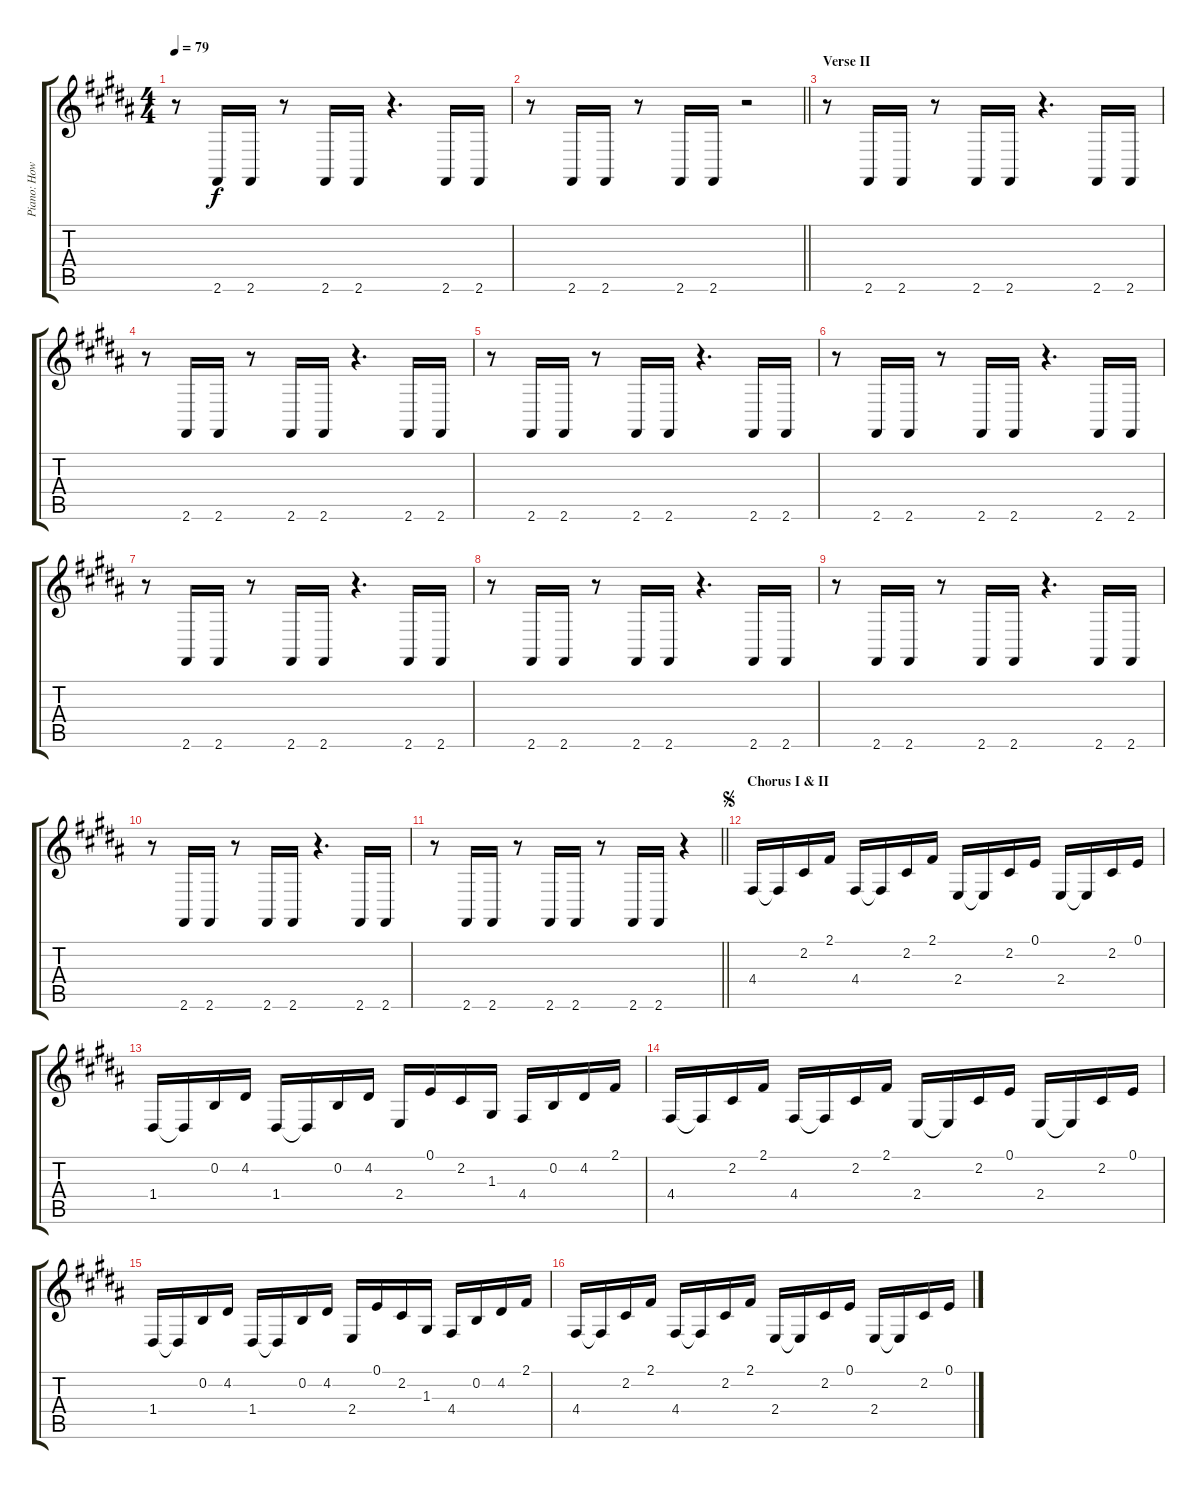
\track ("Piano: Howard" "Piano: How") {instrument tremolostrings}
\staff {score tabs}
\tuning (E4 B3 G3 D3 A2 E2) {hide}
\ts (4 4)
\tempo 79
\clef g2
\ks b
r.8{dy f} 2.6.16 2.6.16 r.8 2.6.16 2.6.16 r.4{d} 2.6.16 2.6.16 |
\barLineRight lightlight
r.8 2.6.16 2.6.16 r.8 2.6.16 2.6.16 r.2 |
\section ("" "Verse II")
r.8 2.6.16 2.6.16 r.8 2.6.16 2.6.16 r.4{d} 2.6.16 2.6.16 |
r.8 2.6.16 2.6.16 r.8 2.6.16 2.6.16 r.4{d} 2.6.16 2.6.16 |
r.8 2.6.16 2.6.16 r.8 2.6.16 2.6.16 r.4{d} 2.6.16 2.6.16 |
r.8 2.6.16 2.6.16 r.8 2.6.16 2.6.16 r.4{d} 2.6.16 2.6.16 |
r.8 2.6.16 2.6.16 r.8 2.6.16 2.6.16 r.4{d} 2.6.16 2.6.16 |
r.8 2.6.16 2.6.16 r.8 2.6.16 2.6.16 r.4{d} 2.6.16 2.6.16 |
r.8 2.6.16 2.6.16 r.8 2.6.16 2.6.16 r.4{d} 2.6.16 2.6.16 |
r.8 2.6.16 2.6.16 r.8 2.6.16 2.6.16 r.4{d} 2.6.16 2.6.16 |
\barLineRight lightlight
r.8 2.6.16 2.6.16 r.8 2.6.16 2.6.16 r.8 2.6.16 2.6.16 r.4 |
\section ("" "Chorus I & II")
\jump segno
4.4.16{instrument electricgrandpiano beam Up} 4.4{t}.16{beam Up} 2.2.16{beam Up} 2.1.16{beam Up} 4.4.16{beam Up} 4.4{t}.16{beam Up} 2.2.16{beam Up} 2.1.16{beam Up} 2.4.16{beam Up} 2.4{t}.16{beam Up} 2.2.16{beam Up} 0.1.16{beam Up} 2.4.16{beam Up} 2.4{t}.16{beam Up} 2.2.16{beam Up} 0.1.16{beam Up} |
1.4.16{beam Up} 1.4{t}.16{beam Up} 0.2.16{beam Up} 4.2.16{beam Up} 1.4.16{beam Up} 1.4{t}.16{beam Up} 0.2.16{beam Up} 4.2.16{beam Up} 2.4.16{beam Up} 0.1.16{beam Up} 2.2.16{beam Up} 1.3.16{beam Up} 4.4.16{beam Up} 0.2.16{beam Up} 4.2.16{beam Up} 2.1.16{beam Up} |
4.4.16{beam Up} 4.4{t}.16{beam Up} 2.2.16{beam Up} 2.1.16{beam Up} 4.4.16{beam Up} 4.4{t}.16{beam Up} 2.2.16{beam Up} 2.1.16{beam Up} 2.4.16{beam Up} 2.4{t}.16{beam Up} 2.2.16{beam Up} 0.1.16{beam Up} 2.4.16{beam Up} 2.4{t}.16{beam Up} 2.2.16{beam Up} 0.1.16{beam Up} |
1.4.16{beam Up} 1.4{t}.16{beam Up} 0.2.16{beam Up} 4.2.16{beam Up} 1.4.16{beam Up} 1.4{t}.16{beam Up} 0.2.16{beam Up} 4.2.16{beam Up} 2.4.16{beam Up} 0.1.16{beam Up} 2.2.16{beam Up} 1.3.16{beam Up} 4.4.16{beam Up} 0.2.16{beam Up} 4.2.16{beam Up} 2.1.16{beam Up} |
4.4.16{beam Up} 4.4{t}.16{beam Up} 2.2.16{beam Up} 2.1.16{beam Up} 4.4.16{beam Up} 4.4{t}.16{beam Up} 2.2.16{beam Up} 2.1.16{beam Up} 2.4.16{beam Up} 2.4{t}.16{beam Up} 2.2.16{beam Up} 0.1.16{beam Up} 2.4.16{beam Up} 2.4{t}.16{beam Up} 2.2.16{beam Up} 0.1.16{beam Up}
